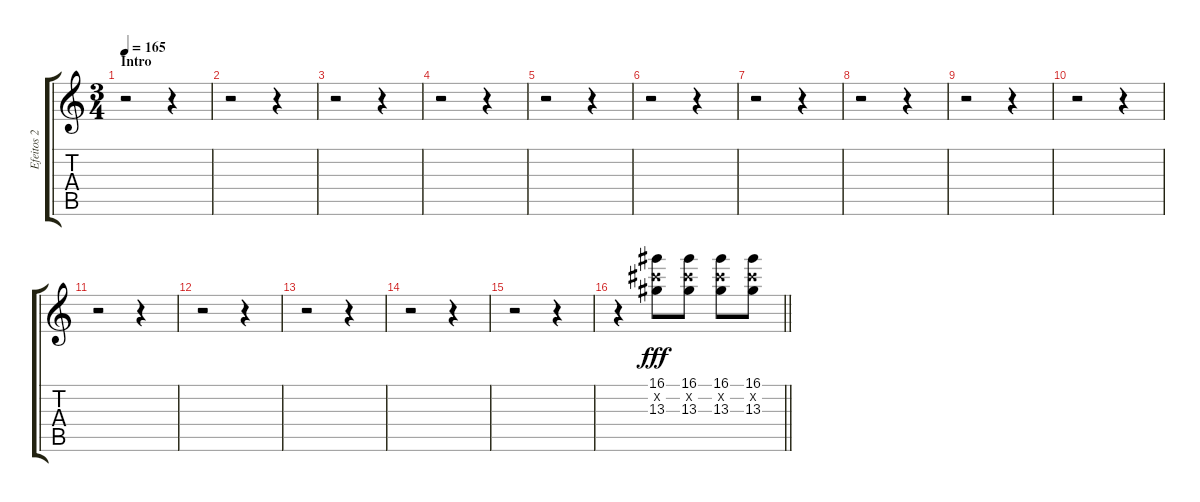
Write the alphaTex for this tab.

\track ("Efeitos 2" "Efeitos 2") {instrument distortionguitar}
\staff {score tabs}
\tuning (E4 B3 G3 D3 A2 E2) {hide}
\ts (3 4)
\section ("" "Intro")
\tempo 165
\clef g2
\ks c
r.2{dy fff instrument distortionguitar} r.4 |
r.2 r.4 |
r.2 r.4 |
r.2 r.4 |
r.2 r.4 |
r.2 r.4 |
r.2 r.4 |
r.2 r.4 |
r.2 r.4 |
r.2 r.4 |
r.2 r.4 |
r.2 r.4 |
r.2 r.4 |
r.2 r.4 |
r.2 r.4 |
\barLineRight lightlight
r.4 (16.1 14.2{x} 13.3).8 (16.1 14.2{x} 13.3).8 (16.1 14.2{x} 13.3).8 (16.1 14.2{x} 13.3).8
